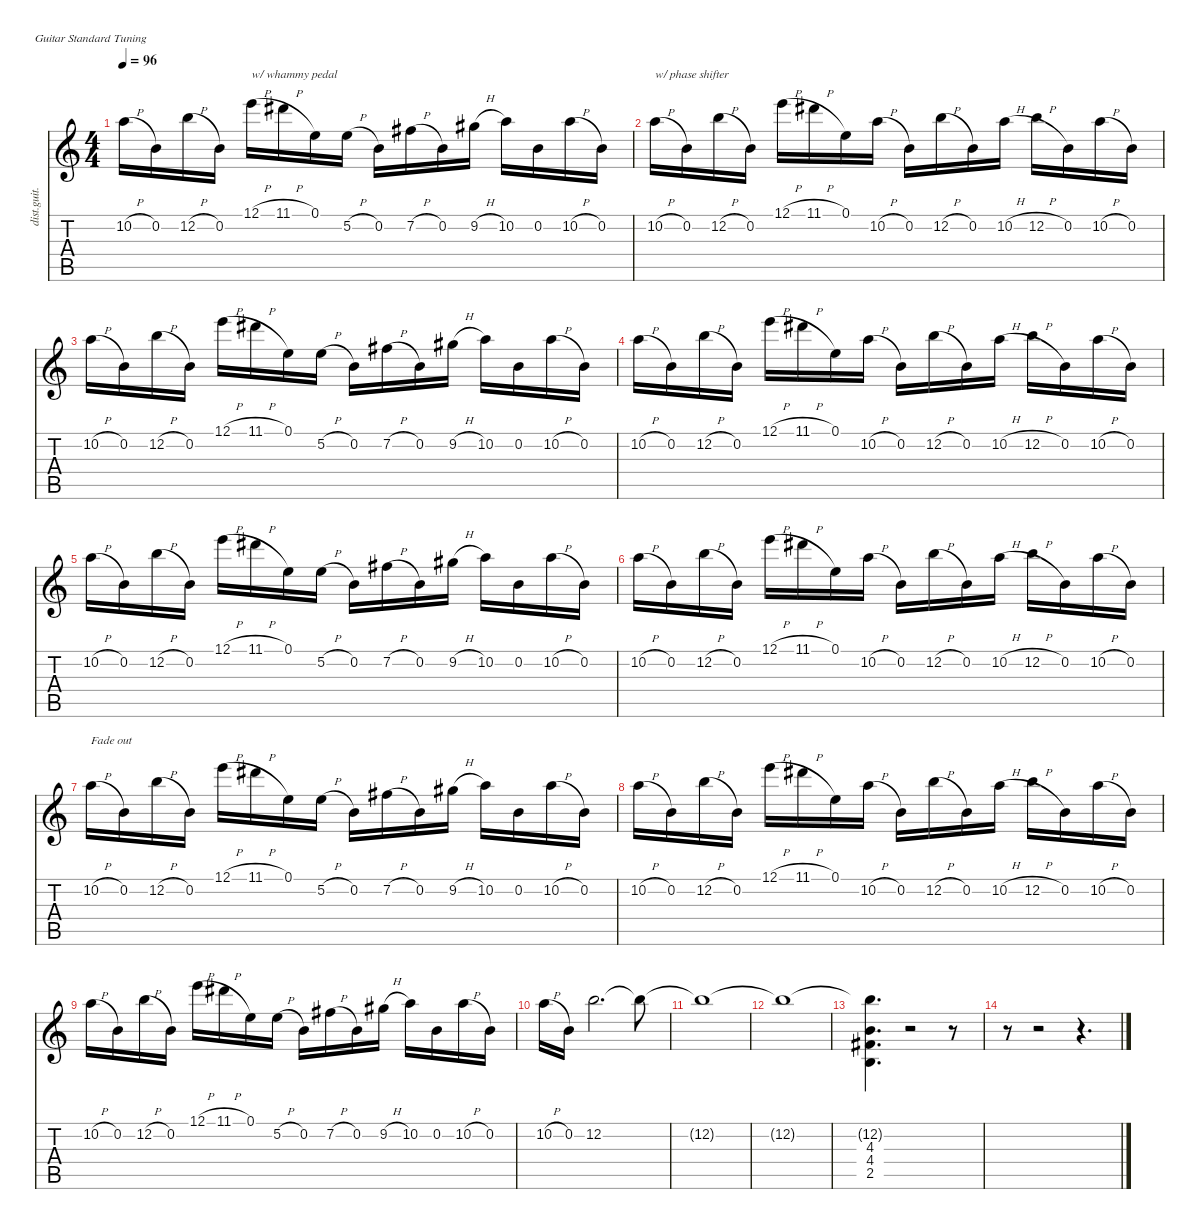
\defaultSystemsLayout 4
\hideDynamics
\bracketExtendMode nobrackets
\otherSystemsTrackNameOrientation horizontal
\track ("Lead" "dist.guit.") {instrument distortionguitar}
\staff {score tabs}
\tuning (E4 B3 G3 D3 A2 E2)
\ts (4 4)
\tempo 96
\clef g2
\ks c
10.2{h}.16{dy f beam Down} 0.2.16{beam Down} 12.2{h}.16{beam Down} 0.2.16{beam Down} 12.1{h}.16{txt "w/ whammy pedal" beam Down} 11.1{h acc #}.16{beam Down} 0.1.16{beam Down} 5.2{h}.16{beam Down} 0.2.16{beam Down} 7.2{h acc #}.16{beam Down} 0.2.16{beam Down} 9.2{h acc #}.16{beam Down} 10.2.16{beam Down} 0.2.16{beam Down} 10.2{h}.16{beam Down} 0.2.16{beam Down} |
10.2{h}.16{txt "w/ phase shifter" beam Down} 0.2.16{beam Down} 12.2{h}.16{beam Down} 0.2.16{beam Down} 12.1{h}.16{beam Down} 11.1{h acc #}.16{beam Down} 0.1.16{beam Down} 10.2{h}.16{beam Down} 0.2.16{beam Down} 12.2{h}.16{beam Down} 0.2.16{beam Down} 10.2{h}.16{beam Down} 12.2{h}.16{beam Down} 0.2.16{beam Down} 10.2{h}.16{beam Down} 0.2.16{beam Down} |
10.2{h}.16{beam Down} 0.2.16{beam Down} 12.2{h}.16{beam Down} 0.2.16{beam Down} 12.1{h}.16{beam Down} 11.1{h acc #}.16{beam Down} 0.1.16{beam Down} 5.2{h}.16{beam Down} 0.2.16{beam Down} 7.2{h acc #}.16{beam Down} 0.2.16{beam Down} 9.2{h acc #}.16{beam Down} 10.2.16{beam Down} 0.2.16{beam Down} 10.2{h}.16{beam Down} 0.2.16{beam Down} |
10.2{h}.16{beam Down} 0.2.16{beam Down} 12.2{h}.16{beam Down} 0.2.16{beam Down} 12.1{h}.16{beam Down} 11.1{h acc #}.16{beam Down} 0.1.16{beam Down} 10.2{h}.16{beam Down} 0.2.16{beam Down} 12.2{h}.16{beam Down} 0.2.16{beam Down} 10.2{h}.16{beam Down} 12.2{h}.16{beam Down} 0.2.16{beam Down} 10.2{h}.16{beam Down} 0.2.16{beam Down} |
10.2{h}.16{beam Down} 0.2.16{beam Down} 12.2{h}.16{beam Down} 0.2.16{beam Down} 12.1{h}.16{beam Down} 11.1{h acc #}.16{beam Down} 0.1.16{beam Down} 5.2{h}.16{beam Down} 0.2.16{beam Down} 7.2{h acc #}.16{beam Down} 0.2.16{beam Down} 9.2{h acc #}.16{beam Down} 10.2.16{beam Down} 0.2.16{beam Down} 10.2{h}.16{beam Down} 0.2.16{beam Down} |
10.2{h}.16{beam Down} 0.2.16{beam Down} 12.2{h}.16{beam Down} 0.2.16{beam Down} 12.1{h}.16{beam Down} 11.1{h acc #}.16{beam Down} 0.1.16{beam Down} 10.2{h}.16{beam Down} 0.2.16{beam Down} 12.2{h}.16{beam Down} 0.2.16{beam Down} 10.2{h}.16{beam Down} 12.2{h}.16{beam Down} 0.2.16{beam Down} 10.2{h}.16{beam Down} 0.2.16{beam Down} |
10.2{h}.16{txt "Fade out" beam Down} 0.2.16{beam Down} 12.2{h}.16{beam Down} 0.2.16{beam Down} 12.1{h}.16{beam Down} 11.1{h acc #}.16{beam Down} 0.1.16{beam Down} 5.2{h}.16{beam Down} 0.2.16{beam Down} 7.2{h acc #}.16{beam Down} 0.2.16{beam Down} 9.2{h acc #}.16{beam Down} 10.2.16{beam Down} 0.2.16{beam Down} 10.2{h}.16{beam Down} 0.2.16{beam Down} |
10.2{h}.16{beam Down} 0.2.16{beam Down} 12.2{h}.16{beam Down} 0.2.16{beam Down} 12.1{h}.16{beam Down} 11.1{h acc #}.16{beam Down} 0.1.16{beam Down} 10.2{h}.16{beam Down} 0.2.16{beam Down} 12.2{h}.16{beam Down} 0.2.16{beam Down} 10.2{h}.16{beam Down} 12.2{h}.16{beam Down} 0.2.16{beam Down} 10.2{h}.16{beam Down} 0.2.16{beam Down} |
10.2{h}.16{beam Down} 0.2.16{beam Down} 12.2{h}.16{beam Down} 0.2.16{beam Down} 12.1{h}.16{beam Down} 11.1{h acc #}.16{beam Down} 0.1.16{beam Down} 5.2{h}.16{beam Down} 0.2.16{beam Down} 7.2{h acc #}.16{beam Down} 0.2.16{beam Down} 9.2{h acc #}.16{beam Down} 10.2.16{beam Down} 0.2.16{beam Down} 10.2{h}.16{beam Down} 0.2.16{beam Down} |
10.2{h}.16{beam Down} 0.2.16{beam Down} 12.2.2{d beam Down} 12.2{t}.8{beam Down} |
12.2{t}.1{beam Down} |
12.2{t}.1{beam Down} |
(12.2{t} 4.3 4.4{acc #} 2.5).4{d beam Down} r.2{beam Down} r.8{beam Down} |
r.8{beam Down} r.2{beam Down} r.4{d beam Down}
